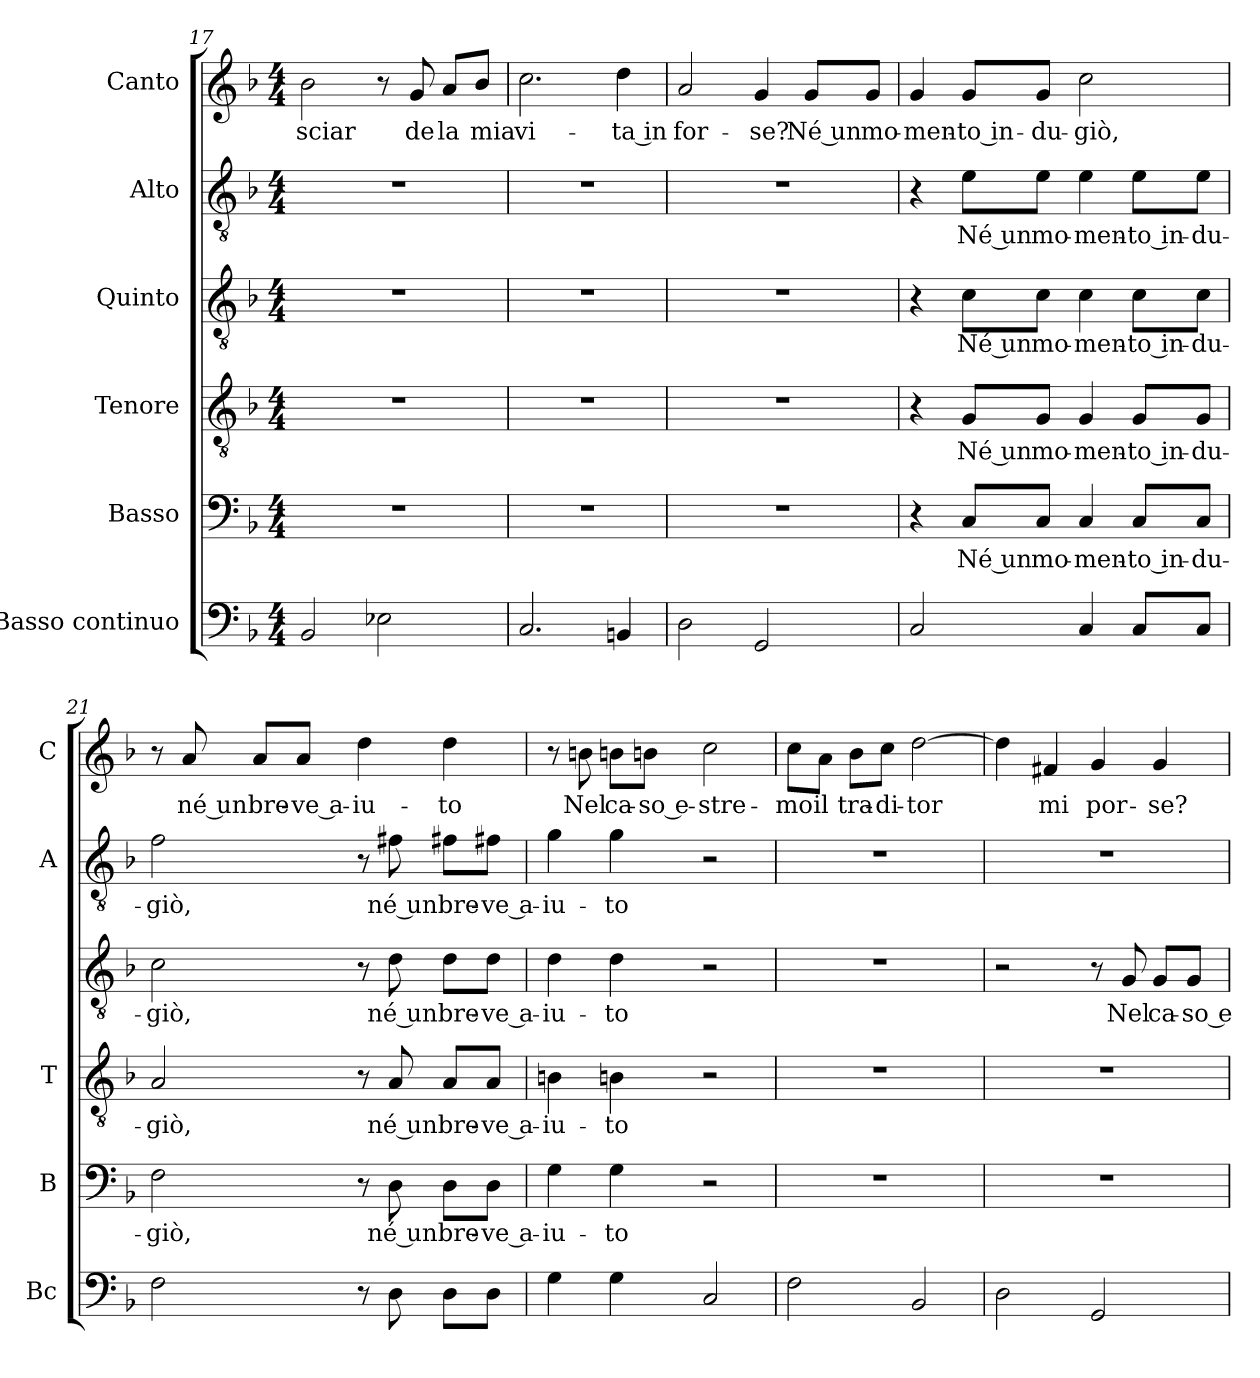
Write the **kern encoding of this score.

**kern	**kern	**text	**kern	**text	**kern	**text	**kern	**text	**kern	**text
*part6	*part5	*part5	*part4	*part4	*part3	*part3	*part2	*part2	*part1	*part1
*staff6	*staff5	*staff5	*staff4	*staff4	*staff3	*staff3	*staff2	*staff2	*staff1	*staff1
*I"Basso continuo	*I"Basso	*	*I"Tenore	*	*I"Quinto	*	*I"Alto	*	*I"Canto	*
*I'Bc	*I'B	*	*I'T	*	*	*	*I'A	*	*I'C	*
*clefF4	*clefF4	*	*clefGv2	*	*clefGv2	*	*clefGv2	*	*clefG2	*
*k[b-]	*k[b-]	*	*k[b-]	*	*k[b-]	*	*k[b-]	*	*k[b-]	*
*F:	*F:	*	*F:	*	*F:	*	*F:	*	*F:	*
*M4/4	*M4/4	*	*M4/4	*	*M4/4	*	*M4/4	*	*M4/4	*
=17	=17	=17	=17	=17	=17	=17	=17	=17	=17	=17
2BB-	1r	.	1r	.	1r	.	1r	.	2b-	-sciar
2E-X	.	.	.	.	.	.	.	.	8r	.
.	.	.	.	.	.	.	.	.	8g	de
.	.	.	.	.	.	.	.	.	8a/L	la
.	.	.	.	.	.	.	.	.	8b-/J	mia
=18	=18	=18	=18	=18	=18	=18	=18	=18	=18	=18
2.C	1r	.	1r	.	1r	.	1r	.	2.cc	vi-
4BBn	.	.	.	.	.	.	.	.	4dd	-ta in
=19	=19	=19	=19	=19	=19	=19	=19	=19	=19	=19
2D	1r	.	1r	.	1r	.	1r	.	2a	for-
2GG	.	.	.	.	.	.	.	.	4g	-se?
.	.	.	.	.	.	.	.	.	8g/L	Né un
.	.	.	.	.	.	.	.	.	8g/J	mo-
=20	=20	=20	=20	=20	=20	=20	=20	=20	=20	=20
2C	4r	.	4r	.	4r	.	4r	.	4g	-men-
.	8C/L	Né un	8G/L	Né un	8c\L	Né un	8e\L	Né un	8g/L	-to in-
.	8C/J	mo-	8G/J	mo-	8c\J	mo-	8e\J	mo-	8g/J	-du-
4C	4C	-men-	4G	-men-	4c	-men-	4e	-men-	2cc	-giò,
8C/L	8C/L	-to in-	8G/L	-to in-	8c\L	-to in-	8e\L	-to in-	.	.
8C/J	8C/J	-du-	8G/J	-du-	8c\J	-du-	8e\J	-du-	.	.
=21	=21	=21	=21	=21	=21	=21	=21	=21	=21	=21
2F	2F	-giò,	2A	-giò,	2c	-giò,	2f	-giò,	8r	.
.	.	.	.	.	.	.	.	.	8a	né un
.	.	.	.	.	.	.	.	.	8a/L	bre-
.	.	.	.	.	.	.	.	.	8a/J	-ve a-
8r	8r	.	8r	.	8r	.	8r	.	4dd	-iu-
8D	8D	né un	8A	né un	8d	né un	8f#X	né un	.	.
8D\L	8D\L	bre-	8A/L	bre-	8d\L	bre-	8f#X\L	bre-	4dd	-to
8D\J	8D\J	-ve a-	8A/J	-ve a-	8d\J	-ve a-	8f#X\J	-ve a-	.	.
=22	=22	=22	=22	=22	=22	=22	=22	=22	=22	=22
4G	4G	-iu-	4Bn	-iu-	4d	-iu-	4g	-iu-	8r	.
.	.	.	.	.	.	.	.	.	8bn	Nel
4G	4G	-to	4Bn	-to	4d	-to	4g	-to	8bn\L	ca-
.	.	.	.	.	.	.	.	.	8bn\J	-so e-
2C	2r	.	2r	.	2r	.	2r	.	2cc	-stre-
=23	=23	=23	=23	=23	=23	=23	=23	=23	=23	=23
2F	1r	.	1r	.	1r	.	1r	.	8cc\L	-mo
.	.	.	.	.	.	.	.	.	8a\J	il
.	.	.	.	.	.	.	.	.	8b-\L	tra-
.	.	.	.	.	.	.	.	.	8cc\J	-di-
2BB-	.	.	.	.	.	.	.	.	[2dd	-tor
=24	=24	=24	=24	=24	=24	=24	=24	=24	=24	=24
2D	1r	.	1r	.	2r	.	1r	.	4dd]	.
.	.	.	.	.	.	.	.	.	4f#X	mi
2GG	.	.	.	.	8r	.	.	.	4g	por-
.	.	.	.	.	8G	Nel	.	.	.	.
.	.	.	.	.	8G/L	ca-	.	.	4g	-se?
.	.	.	.	.	8G/J	-so e-	.	.	.	.
=	=	=	=	=	=	=	=	=	=	=
*-	*-	*-	*-	*-	*-	*-	*-	*-	*-	*-
